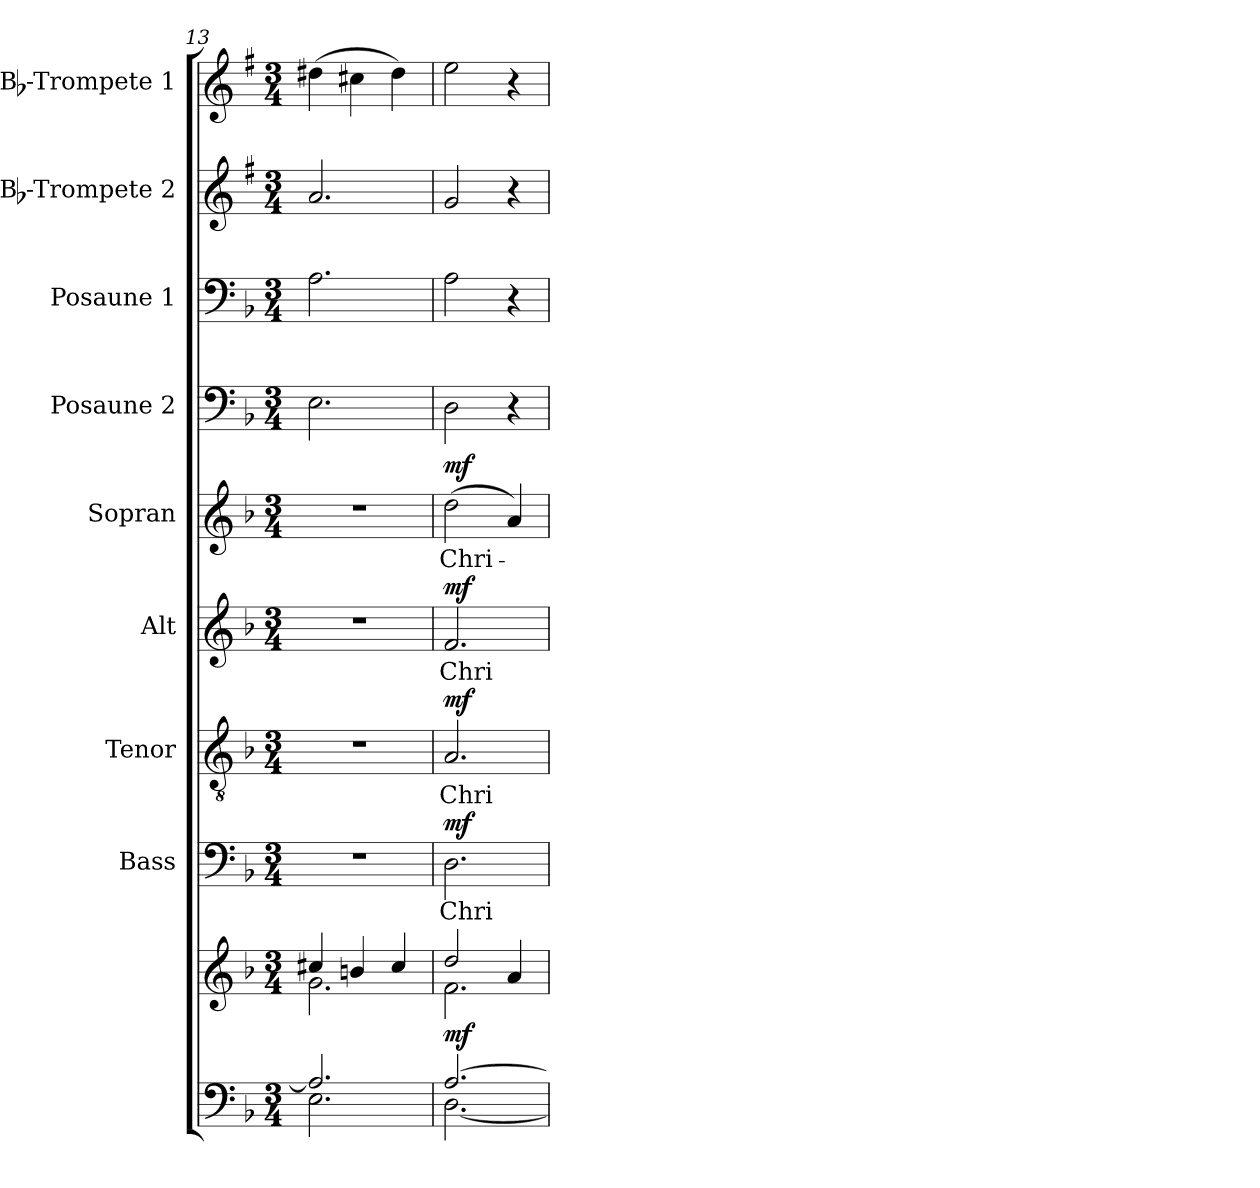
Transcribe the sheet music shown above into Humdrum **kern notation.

**kern	**kern	**dynam	**kern	**text	**dynam	**kern	**text	**dynam	**kern	**text	**dynam	**kern	**text	**dynam	**kern	**kern	**kern	**kern
*part9	*part9	*part9	*part8	*part8	*part8	*part7	*part7	*part7	*part6	*part6	*part6	*part5	*part5	*part5	*part4	*part3	*part2	*part1
*staff10	*staff9	*staff9/10	*staff8	*staff8	*staff8	*staff7	*staff7	*staff7	*staff6	*staff6	*staff6	*staff5	*staff5	*staff5	*staff4	*staff3	*staff2	*staff1
*	*	*	*I"Bass	*	*	*I"Tenor	*	*	*I"Alt	*	*	*I"Sopran	*	*	*I"Posaune 2	*I"Posaune 1	*I"Bb-Trompete 2	*I"Bb-Trompete 1
*	*	*	*I'B.	*	*	*I'T.	*	*	*I'A.	*	*	*I'S.	*	*	*I'Pos. 2	*I'Pos. 1	*I'Bb Trp. 2	*I'Bb Trp. 1
*clefF4	*clefG2	*	*clefF4	*	*	*clefGv2	*	*	*clefG2	*	*	*clefG2	*	*	*clefF4	*clefF4	*clefG2	*clefG2
*	*	*	*	*	*	*	*	*	*	*	*	*	*	*	*	*	*ITrd1c2	*ITrd1c2
*k[b-]	*k[b-]	*	*k[b-]	*	*	*k[b-]	*	*	*k[b-]	*	*	*k[b-]	*	*	*k[b-]	*k[b-]	*k[b-]	*k[b-]
*F:	*F:	*	*F:	*	*	*F:	*	*	*F:	*	*	*F:	*	*	*F:	*F:	*F:	*F:
*M3/4	*M3/4	*	*M3/4	*	*	*M3/4	*	*	*M3/4	*	*	*M3/4	*	*	*M3/4	*M3/4	*M3/4	*M3/4
=13	=13	=13	=13	=13	=13	=13	=13	=13	=13	=13	=13	=13	=13	=13	=13	=13	=13	=13
*^	*^	*	*	*	*	*	*	*	*	*	*	*	*	*	*	*	*	*
2.A/]	2.E\	4cc#X/	2.g\	.	2.r	.	.	2.r	.	.	2.r	.	.	2.r	.	.	2.E\	2.A\	2.g/	(>4cc#X\
.	.	4bn/	.	.	.	.	.	.	.	.	.	.	.	.	.	.	.	.	.	4bn\
.	.	4cc#/	.	.	.	.	.	.	.	.	.	.	.	.	.	.	.	.	.	4cc#\)
!!LO:PB:g=z
=14	=14	=14	=14	=14	=14	=14	=14	=14	=14	=14	=14	=14	=14	=14	=14	=14	=14	=14	=14	=14
!	!	!	!	!LO:DY:b	!	!LO:LY:b	!LO:DY:a	!	!LO:LY:b	!LO:DY:a	!	!LO:LY:b	!LO:DY:a	!	!LO:LY:b	!LO:DY:a	!	!	!	!
[>2.A/	[<2.D\	2dd/	2.f\	mf	2.D\	Chri-	mf	2.A/	Chri-	mf	2.f/	Chri-	mf	(>2dd\	Chri-	mf	2D\	2A\	2f/	2dd\
.	.	4a/	.	.	.	.	.	.	.	.	.	.	.	4a/)	.	.	4r	4r	4r	4r
*v	*v	*	*	*	*	*	*	*	*	*	*	*	*	*	*	*	*	*	*	*
*	*v	*v	*	*	*	*	*	*	*	*	*	*	*	*	*	*	*	*	*
=	=	=	=	=	=	=	=	=	=	=	=	=	=	=	=	=	=	=
*-	*-	*-	*-	*-	*-	*-	*-	*-	*-	*-	*-	*-	*-	*-	*-	*-	*-	*-
